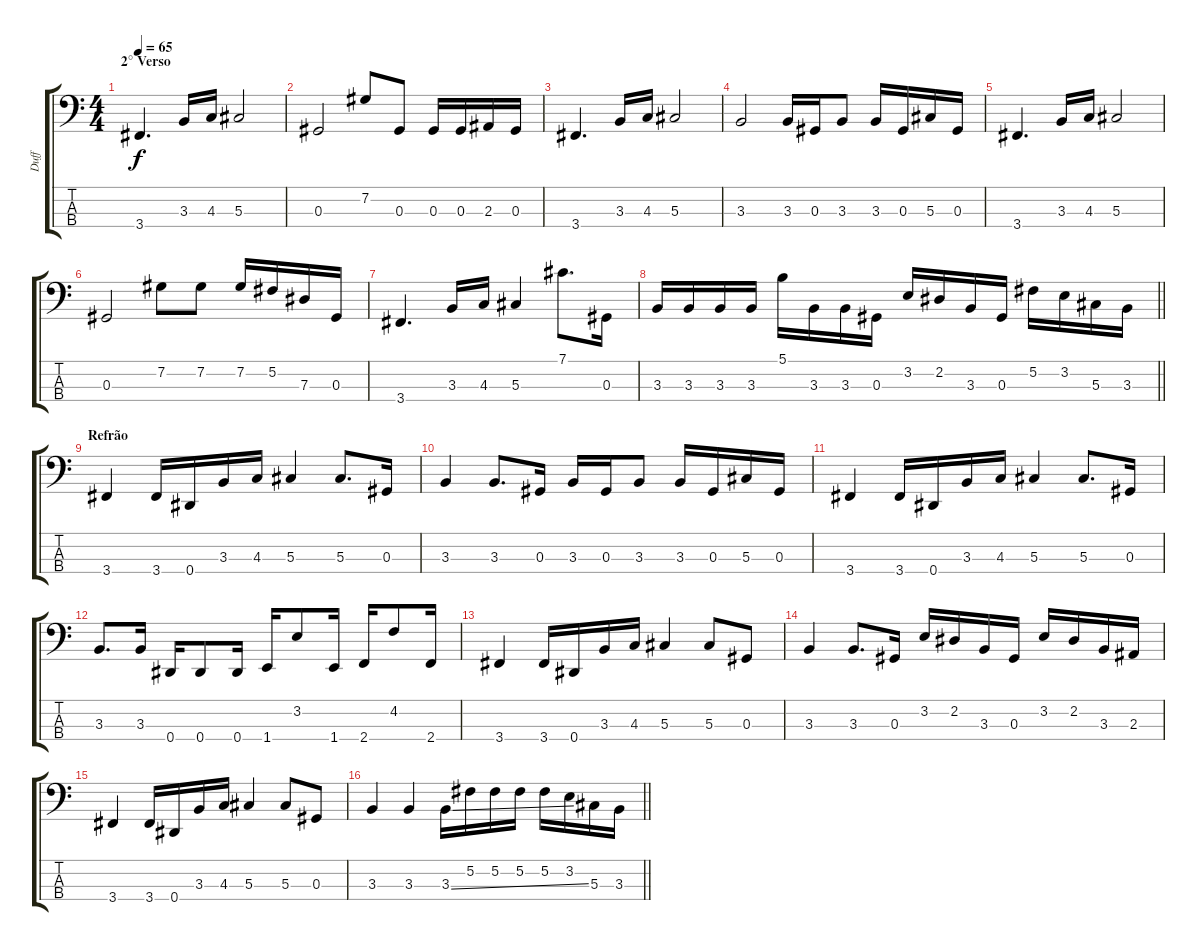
\track ("Duff" "Duff") {instrument electricbasspick}
\staff {score tabs}
\tuning (Gb2 Db2 Ab1 Eb1) {hide}
\ts (4 4)
\section ("" "2° Verso")
\tempo 65
\clef f4
\ks c
3.4.4{d dy f} 3.3.16 4.3.16 5.3.2 |
0.3.2 7.2.8 0.3.8 0.3.16 0.3.16 2.3.16 0.3.16 |
3.4.4{d} 3.3.16 4.3.16 5.3.2 |
3.3.2 3.3.16 0.3.16 3.3.8 3.3.16 0.3.16 5.3.16 0.3.16 |
3.4.4{d} 3.3.16 4.3.16 5.3.2 |
0.3.2 7.2.8 7.2.8 7.2.16 5.2.16 7.3.16 0.3.16 |
3.4.4{d} 3.3.16 4.3.16 5.3.4 7.1.8{d} 0.3.16 |
\barLineRight lightlight
3.3.16 3.3.16 3.3.16 3.3.16 5.1.16 3.3.16 3.3.16 0.3.16 3.2.16 2.2.16 3.3.16 0.3.16 5.2.16 3.2.16 5.3.16 3.3.16 |
\section ("" "Refrão")
3.4.4 3.4.16 0.4.16 3.3.16 4.3.16 5.3.4 5.3.8{d} 0.3.16 |
3.3.4 3.3.8{d} 0.3.16 3.3.16 0.3.16 3.3.8 3.3.16 0.3.16 5.3.16 0.3.16 |
3.4.4 3.4.16 0.4.16 3.3.16 4.3.16 5.3.4 5.3.8{d} 0.3.16 |
3.3.8{d} 3.3.16 0.4.16 0.4.8 0.4.16 1.4.16 3.2.8 1.4.16 2.4.16 4.2.8 2.4.16 |
3.4.4 3.4.16 0.4.16 3.3.16 4.3.16 5.3.4 5.3.8 0.3.8 |
3.3.4 3.3.8{d} 0.3.16 3.2.16 2.2.16 3.3.16 0.3.16 3.2.16 2.2.16 3.3.16 2.3.16 |
3.4.4 3.4.16 0.4.16 3.3.16 4.3.16 5.3.4 5.3.8 0.3.8 |
\barLineRight lightlight
3.3.4 3.3.4 3.3{ss}.16 5.2.16 5.2.16 5.2.16 5.2.16 3.2.16 5.3.16 3.3.16
